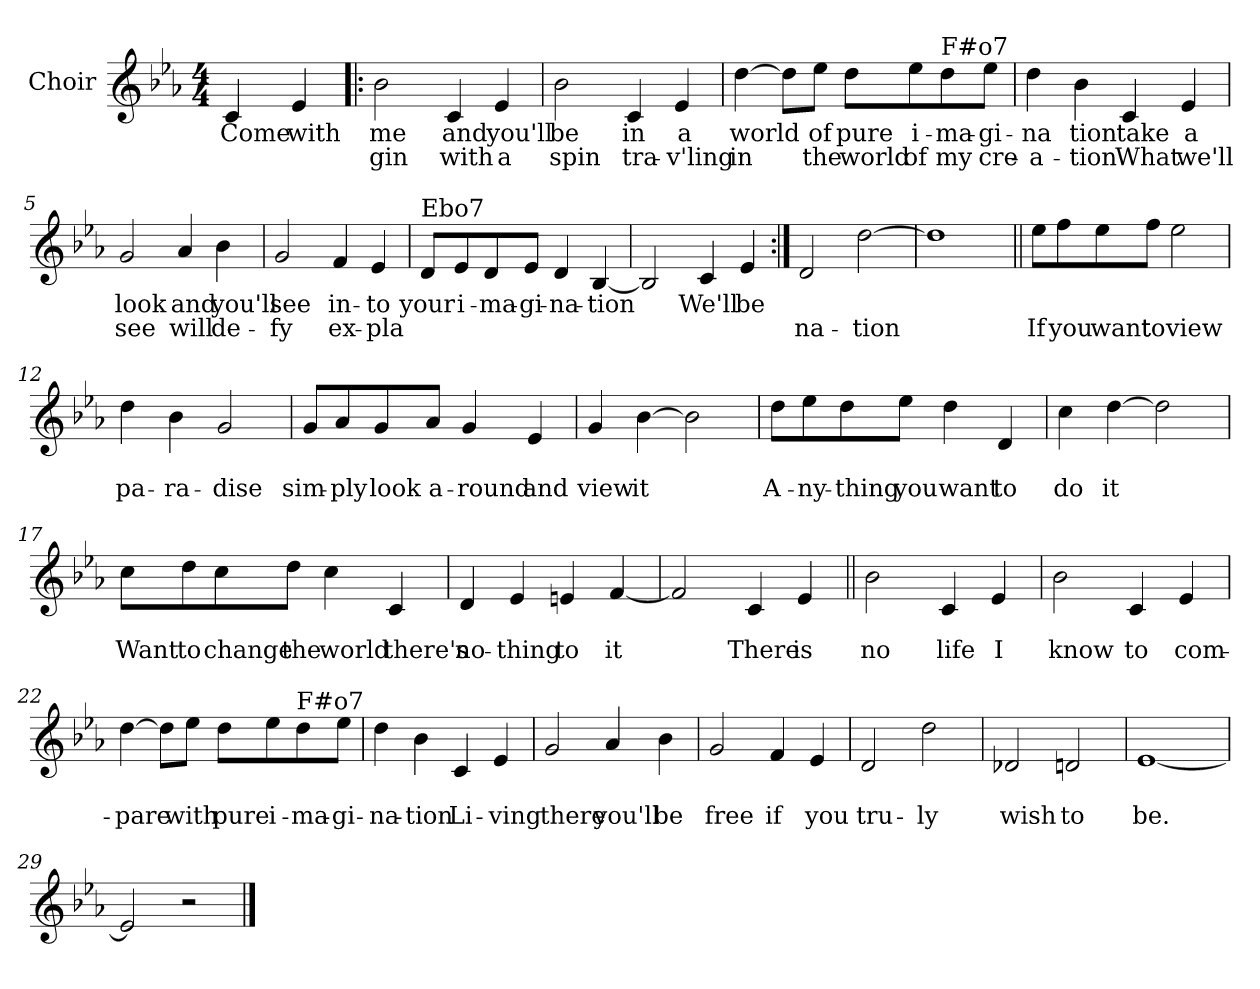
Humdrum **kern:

**kern	**text	**text
*part1	*part1	*part1
*staff1	*staff1	*staff1
*I"Choir	*	*
*I'Ch	*	*
*clefG2	*	*
*k[b-e-a-]	*	*
*E-:	*	*
*M4/4	*	*
=	=	=
4c/	Come	.
4e-/	with	.
=1!|:	=1!|:	=1!|:
2b-\	me	gin
4c/	and	with
4e-/	you'll	a
=2	=2	=2
2b-\	be	spin
4c/	in	tra-
4e-/	a	v'ling
=3	=3	=3
[4dd\	world	in
8dd\L]	.	.
8ee-\J	of	the
8dd\L	pure	world
8ee-\	i-	of
!LO:TX:a:t=F#o7	!	!
8dd\	ma-	my
8ee-\J	gi-	cre-
=4	=4	=4
4dd\	na	a-
4b-\	tion	tion
4c/	take	What
4e-/	a	we'll
!!LO:LB:g=z
=5	=5	=5
2g/	look	see
4a-/	and	will
4b-\	you'll	de-
=6	=6	=6
2g/	see	fy
4f/	in-	ex-
4e-/	to	-pla
=7	=7	=7
!LO:TX:a:t=Ebo7	!	!
8d/L	your	.
8e-/	i-	.
8d/	ma-	.
8e-/J	gi-	.
4d/	na-	.
[4B-/	tion	.
=8	=8	=8
2B-/]	.	.
4c/	We'll	.
4e-/	-be	.
=9:|!	=9:|!	=9:|!
2d/	.	na-
[2dd\	.	tion
=10	=10	=10
1dd]	.	.
!!LO:LB:g=z
=11||	=11||	=11||
8ee-\L	.	If
8ff\	.	you
8ee-\	.	want
8ff\J	.	to
2ee-\	.	view
=12	=12	=12
4dd\	.	pa-
4b-\	.	ra-
2g/	.	dise
=13	=13	=13
8g/L	.	sim-
8a-/	.	ply
8g/	.	look
8a-/J	.	a-
4g/	.	round
4e-/	.	and
=14	=14	=14
4g/	.	view
[4b-\	.	it
2b-\]	.	.
!!LO:LB:g=z
=15	=15	=15
8dd\L	.	-A-
8ee-\	.	ny-
8dd\	.	thing
8ee-\J	.	you
4dd\	.	want
4d/	.	to
=16	=16	=16
4cc\	.	do
[4dd\	.	it
2dd\]	.	.
=17	=17	=17
8cc\L	.	Want
8dd\	.	to
8cc\	.	change
8dd\J	.	the
4cc\	.	world
4c/	.	there's
=18	=18	=18
4d/	.	no-
4e-/	.	thing
4en/	.	to
[4f/	.	it
=19	=19	=19
2f/]	.	.
4c/	.	There
4e-/	.	is
!!LO:LB:g=z
=20||	=20||	=20||
2b-\	.	no
4c/	.	life
4e-/	.	I
=21	=21	=21
2b-\	.	know
4c/	.	to
4e-/	.	com-
=22	=22	=22
[4dd\	.	pare
8dd\L]	.	.
8ee-\J	.	with
8dd\L	.	pure
8ee-\	.	i-
!LO:TX:a:t=F#o7	!	!
8dd\	.	ma-
8ee-\J	.	gi-
=23	=23	=23
4dd\	.	na-
4b-\	.	tion
4c/	.	Li-
4e-/	.	ving
!!LO:LB:g=z
=24	=24	=24
2g/	.	there
4a-/	.	you'll
4b-\	.	be
=25	=25	=25
2g/	.	free
4f/	.	if
4e-/	.	you
=26	=26	=26
2d/	.	tru-
2dd\	.	ly
=27	=27	=27
2d-X/	.	wish
2dn/	.	to
=28	=28	=28
[1e-	.	be.
=29	=29	=29
2e-/]	.	.
2r	.	.
==	==	==
*-	*-	*-
